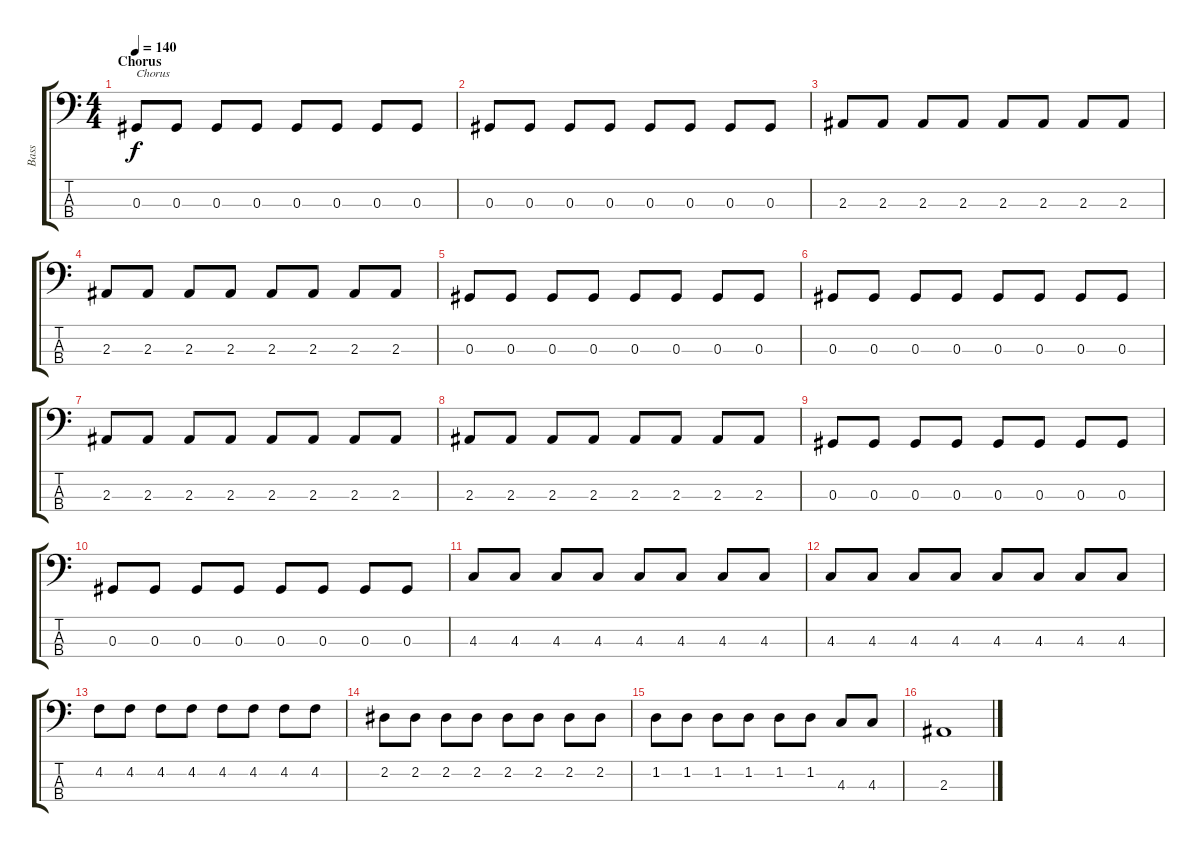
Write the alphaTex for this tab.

\track ("Bass" "Bass") {instrument electricbassfinger}
\staff {score tabs}
\tuning (Gb2 Db2 Ab1 Eb1) {hide}
\ts (4 4)
\section ("" "Chorus")
\tempo 140
\clef f4
\ks c
0.3.8{txt "Chorus" dy f} 0.3.8 0.3.8 0.3.8 0.3.8 0.3.8 0.3.8 0.3.8 |
0.3.8 0.3.8 0.3.8 0.3.8 0.3.8 0.3.8 0.3.8 0.3.8 |
2.3.8 2.3.8 2.3.8 2.3.8 2.3.8 2.3.8 2.3.8 2.3.8 |
2.3.8 2.3.8 2.3.8 2.3.8 2.3.8 2.3.8 2.3.8 2.3.8 |
0.3.8 0.3.8 0.3.8 0.3.8 0.3.8 0.3.8 0.3.8 0.3.8 |
0.3.8 0.3.8 0.3.8 0.3.8 0.3.8 0.3.8 0.3.8 0.3.8 |
2.3.8 2.3.8 2.3.8 2.3.8 2.3.8 2.3.8 2.3.8 2.3.8 |
2.3.8 2.3.8 2.3.8 2.3.8 2.3.8 2.3.8 2.3.8 2.3.8 |
0.3.8 0.3.8 0.3.8 0.3.8 0.3.8 0.3.8 0.3.8 0.3.8 |
0.3.8 0.3.8 0.3.8 0.3.8 0.3.8 0.3.8 0.3.8 0.3.8 |
4.3.8 4.3.8 4.3.8 4.3.8 4.3.8 4.3.8 4.3.8 4.3.8 |
4.3.8 4.3.8 4.3.8 4.3.8 4.3.8 4.3.8 4.3.8 4.3.8 |
4.2.8 4.2.8 4.2.8 4.2.8 4.2.8 4.2.8 4.2.8 4.2.8 |
2.2.8 2.2.8 2.2.8 2.2.8 2.2.8 2.2.8 2.2.8 2.2.8 |
1.2.8 1.2.8 1.2.8 1.2.8 1.2.8 1.2.8 4.3.8 4.3.8 |
2.3.1
